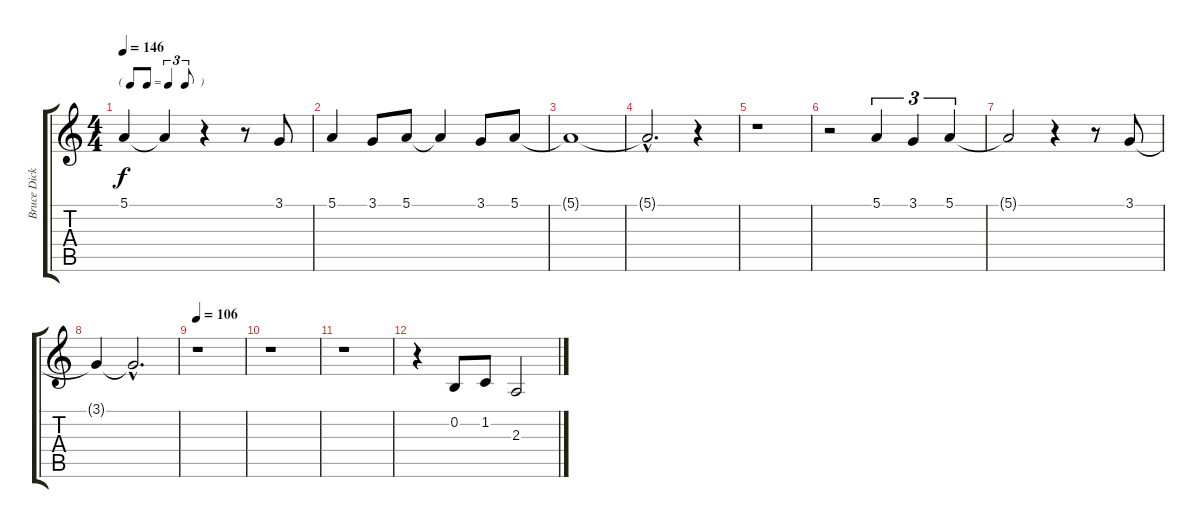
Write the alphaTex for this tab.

\track ("Bruce Dickinson" "Bruce Dick") {instrument synthvoice}
\staff {score tabs}
\tuning (E4 B3 G3 D3 A2 E2) {hide}
\ts (4 4)
\tf triplet8th
\tempo 146
\clef g2
\ks c
5.1{t}.4{dy f} 5.1{t}.4 r.4 r.8 3.1.8 |
5.1.4 3.1.8 5.1.8 5.1{t}.4 3.1.8 5.1.8 |
5.1{t}.1 |
5.1{hac t}.2{d} r.4 |
r.1 |
r.2 5.1.4{tu (3 2)} 3.1.4{tu (3 2)} 5.1.4{tu (3 2)} |
5.1{t}.2 r.4 r.8 3.1.8 |
3.1{t}.4 3.1{hac t}.2{d} |
\tempo 106
r.1 |
r.1 |
r.1 |
r.4 0.2.8 1.2.8 2.3.2
